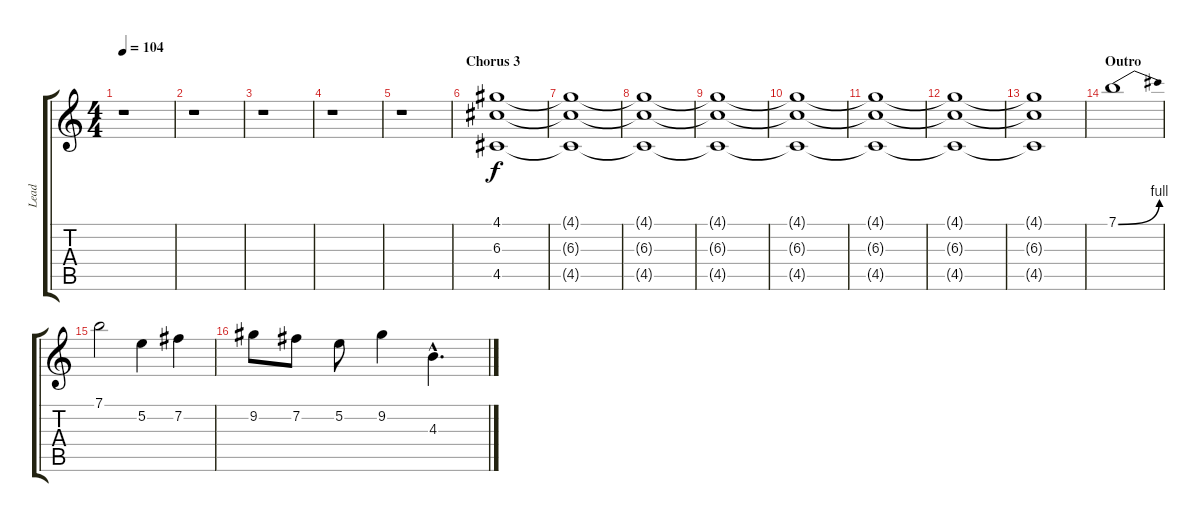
\track ("Lead" "Lead") {instrument lead2sawtooth}
\staff {score tabs}
\tuning (E5 B4 G4 D4 A3 E3) {hide}
\ts (4 4)
\tempo 104
\clef g2
\ks c
r.1{dy f} |
r.1 |
r.1 |
r.1 |
r.1 |
\section ("" "Chorus 3")
(4.1 6.3 4.5).1 |
(4.1{t} 6.3{t} 4.5{t}).1 |
(4.1{t} 6.3{t} 4.5{t}).1 |
(4.1{t} 6.3{t} 4.5{t}).1 |
(4.1{t} 6.3{t} 4.5{t}).1 |
(4.1{t} 6.3{t} 4.5{t}).1 |
(4.1{t} 6.3{t} 4.5{t}).1 |
(4.1{t} 6.3{t} 4.5{t}).1 |
\section ("" "Outro")
7.1{be (bend 0 0 60 4)}.1{volume 13 instrument harmonica} |
7.1.2 5.2.4 7.2.4 |
9.2.8 7.2.8 5.2.8 9.2.4 4.3{hac}.4{d}
